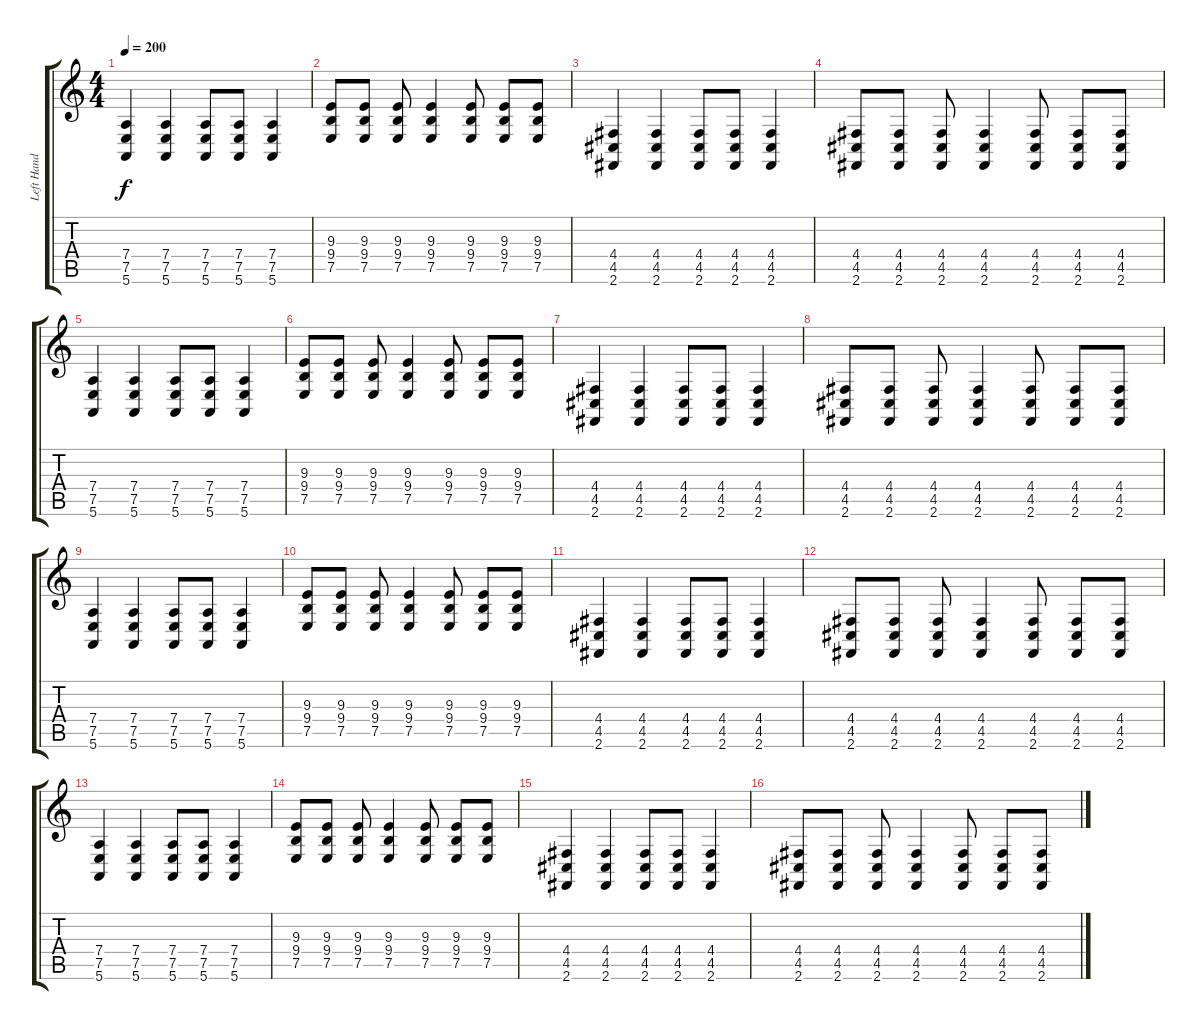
\track ("Left Hand" "Left Hand") {instrument acousticgrandpiano}
\staff {score tabs}
\tuning (E4 B3 G3 D3 A2 E2) {hide}
\ts (4 4)
\tempo 200
\clef g2
\ks c
(7.4 7.5 5.6).4{dy f} (7.4 7.5 5.6).4 (7.4 7.5 5.6).8 (7.4 7.5 5.6).8 (7.4 7.5 5.6).4 |
(9.3 9.4 7.5).8 (9.3 9.4 7.5).8 (9.3 9.4 7.5).8 (9.3 9.4 7.5).4 (9.3 9.4 7.5).8 (9.3 9.4 7.5).8 (9.3 9.4 7.5).8 |
(4.4 4.5 2.6).4 (4.4 4.5 2.6).4 (4.4 4.5 2.6).8 (4.4 4.5 2.6).8 (4.4 4.5 2.6).4 |
(4.4 4.5 2.6).8 (4.4 4.5 2.6).8 (4.4 4.5 2.6).8 (4.4 4.5 2.6).4 (4.4 4.5 2.6).8 (4.4 4.5 2.6).8 (4.4 4.5 2.6).8 |
(7.4 7.5 5.6).4 (7.4 7.5 5.6).4 (7.4 7.5 5.6).8 (7.4 7.5 5.6).8 (7.4 7.5 5.6).4 |
(9.3 9.4 7.5).8 (9.3 9.4 7.5).8 (9.3 9.4 7.5).8 (9.3 9.4 7.5).4 (9.3 9.4 7.5).8 (9.3 9.4 7.5).8 (9.3 9.4 7.5).8 |
(4.4 4.5 2.6).4 (4.4 4.5 2.6).4 (4.4 4.5 2.6).8 (4.4 4.5 2.6).8 (4.4 4.5 2.6).4 |
(4.4 4.5 2.6).8 (4.4 4.5 2.6).8 (4.4 4.5 2.6).8 (4.4 4.5 2.6).4 (4.4 4.5 2.6).8 (4.4 4.5 2.6).8 (4.4 4.5 2.6).8 |
(7.4 7.5 5.6).4 (7.4 7.5 5.6).4 (7.4 7.5 5.6).8 (7.4 7.5 5.6).8 (7.4 7.5 5.6).4 |
(9.3 9.4 7.5).8 (9.3 9.4 7.5).8 (9.3 9.4 7.5).8 (9.3 9.4 7.5).4 (9.3 9.4 7.5).8 (9.3 9.4 7.5).8 (9.3 9.4 7.5).8 |
(4.4 4.5 2.6).4 (4.4 4.5 2.6).4 (4.4 4.5 2.6).8 (4.4 4.5 2.6).8 (4.4 4.5 2.6).4 |
(4.4 4.5 2.6).8 (4.4 4.5 2.6).8 (4.4 4.5 2.6).8 (4.4 4.5 2.6).4 (4.4 4.5 2.6).8 (4.4 4.5 2.6).8 (4.4 4.5 2.6).8 |
(7.4 7.5 5.6).4 (7.4 7.5 5.6).4 (7.4 7.5 5.6).8 (7.4 7.5 5.6).8 (7.4 7.5 5.6).4 |
(9.3 9.4 7.5).8 (9.3 9.4 7.5).8 (9.3 9.4 7.5).8 (9.3 9.4 7.5).4 (9.3 9.4 7.5).8 (9.3 9.4 7.5).8 (9.3 9.4 7.5).8 |
(4.4 4.5 2.6).4 (4.4 4.5 2.6).4 (4.4 4.5 2.6).8 (4.4 4.5 2.6).8 (4.4 4.5 2.6).4 |
(4.4 4.5 2.6).8 (4.4 4.5 2.6).8 (4.4 4.5 2.6).8 (4.4 4.5 2.6).4 (4.4 4.5 2.6).8 (4.4 4.5 2.6).8 (4.4 4.5 2.6).8
